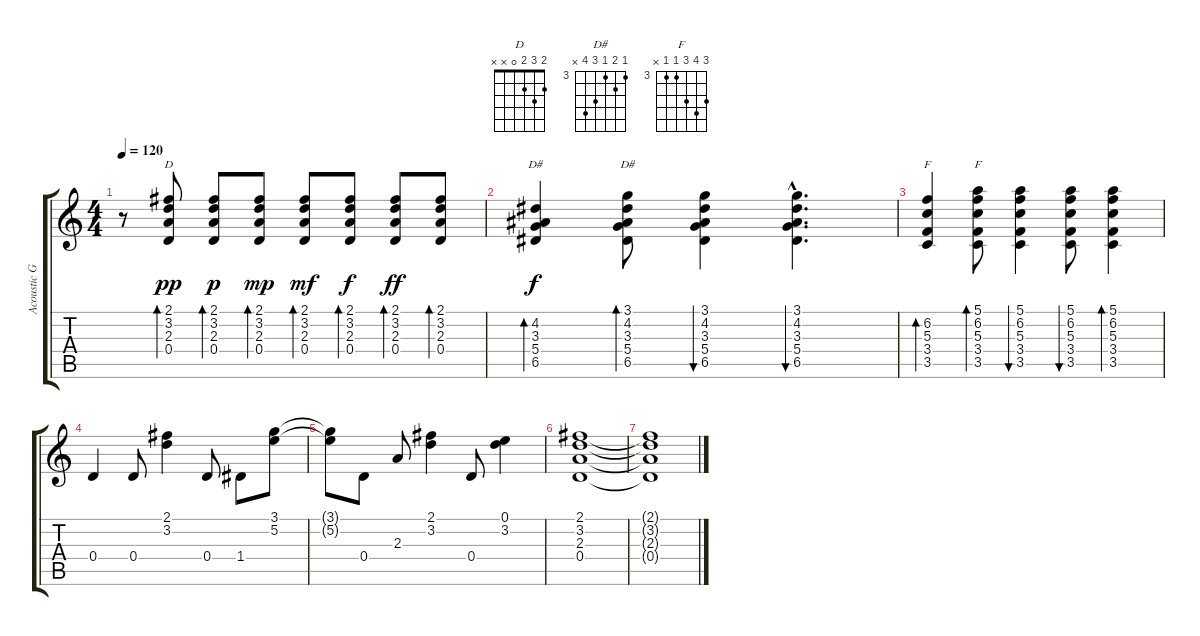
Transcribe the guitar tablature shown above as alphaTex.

\track ("Acoustic Guitar" "Acoustic G") {instrument acousticguitarsteel}
\staff {score tabs}
\tuning (E4 B3 G3 D3 A2 E2) {hide}
\chord ("D" 2 3 2 0 x x)
\chord ("D#" x 4 3 5 6 x) {firstfret 3}
\chord ("D#" 3 4 3 5 6 x) {firstfret 3}
\chord ("F" x 6 5 3 3 x) {firstfret 3}
\chord ("F" 5 6 5 3 3 x) {firstfret 3}
\ts (4 4)
\tempo 120
\clef g2
\ks c
r.8{dy f} (2.1 3.2 2.3 0.4).8{bd 60 ch "D" dy pp} (2.1 3.2 2.3 0.4).8{bd 60 dy p} (2.1 3.2 2.3 0.4).8{bd 60 dy mp} (2.1 3.2 2.3 0.4).8{bd 60 dy mf} (2.1 3.2 2.3 0.4).8{bd 60 dy f} (2.1 3.2 2.3 0.4).8{bd 60 dy ff} (2.1 3.2 2.3 0.4).8{bd 60} |
(4.2 3.3 5.4 6.5).4{bd 60 ch "D#" dy f} (3.1 4.2 3.3 5.4 6.5).8{bd 60 ch "D#"} (3.1 4.2 3.3 5.4 6.5).4{bu 60} (3.1{hac} 4.2{hac} 3.3{hac} 5.4{hac} 6.5{hac}).4{d bu 60} |
(6.2 5.3 3.4 3.5).4{bd 60 ch "F"} (5.1 6.2 5.3 3.4 3.5).8{bd 60 ch "F"} (5.1 6.2 5.3 3.4 3.5).4{bu 60} (5.1 6.2 5.3 3.4 3.5).8{bu 60} (5.1 6.2 5.3 3.4 3.5).4{bd 60} |
0.4.4 0.4.8 (2.1 3.2).4 0.4.8 1.4.8 (3.1 5.2).8 |
(3.1{t} 5.2{t}).8 0.4.8 2.3.8 (2.1 3.2).4 0.4.8 (0.1 3.2).4 |
(2.1 3.2 2.3 0.4).1 |
(2.1{t} 3.2{t} 2.3{t} 0.4{t}).1
